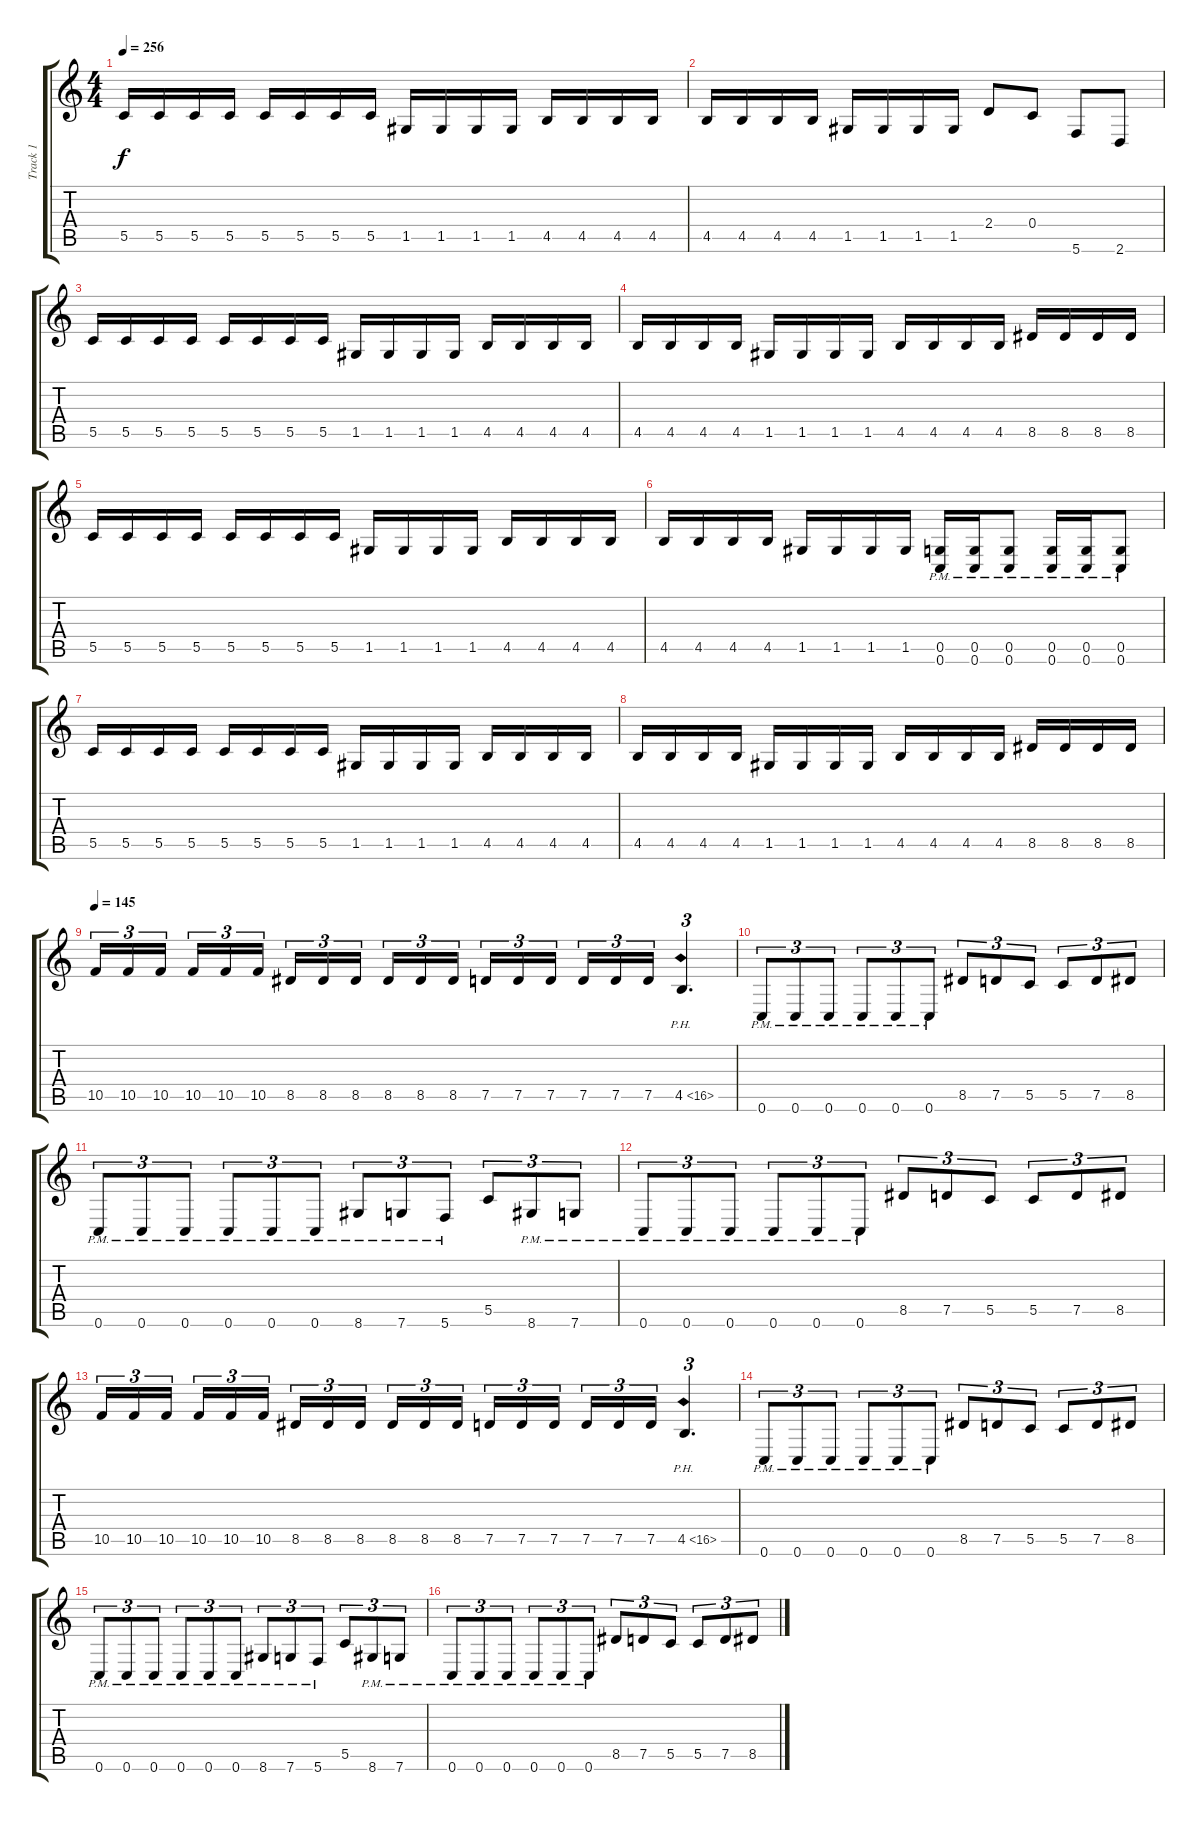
\track ("Track 1" "Track 1") {instrument distortionguitar}
\staff {score tabs}
\tuning (D4 A3 F3 C3 G2 C2) {hide}
\ts (4 4)
\tempo 256
\clef g2
\ks c
5.5.16{dy f} 5.5.16 5.5.16 5.5.16 5.5.16 5.5.16 5.5.16 5.5.16 1.5.16 1.5.16 1.5.16 1.5.16 4.5.16 4.5.16 4.5.16 4.5.16 |
4.5.16 4.5.16 4.5.16 4.5.16 1.5.16 1.5.16 1.5.16 1.5.16 2.4.8 0.4.8 5.6.8 2.6.8 |
5.5.16 5.5.16 5.5.16 5.5.16 5.5.16 5.5.16 5.5.16 5.5.16 1.5.16 1.5.16 1.5.16 1.5.16 4.5.16 4.5.16 4.5.16 4.5.16 |
4.5.16 4.5.16 4.5.16 4.5.16 1.5.16 1.5.16 1.5.16 1.5.16 4.5.16 4.5.16 4.5.16 4.5.16 8.5.16 8.5.16 8.5.16 8.5.16 |
5.5.16 5.5.16 5.5.16 5.5.16 5.5.16 5.5.16 5.5.16 5.5.16 1.5.16 1.5.16 1.5.16 1.5.16 4.5.16 4.5.16 4.5.16 4.5.16 |
4.5.16 4.5.16 4.5.16 4.5.16 1.5.16 1.5.16 1.5.16 1.5.16 (0.5{pm} 0.6{pm}).16 (0.5{pm} 0.6{pm}).16 (0.5{pm} 0.6{pm}).8 (0.5{pm} 0.6{pm}).16 (0.5{pm} 0.6{pm}).16 (0.5{pm} 0.6{pm}).8 |
5.5.16 5.5.16 5.5.16 5.5.16 5.5.16 5.5.16 5.5.16 5.5.16 1.5.16 1.5.16 1.5.16 1.5.16 4.5.16 4.5.16 4.5.16 4.5.16 |
4.5.16 4.5.16 4.5.16 4.5.16 1.5.16 1.5.16 1.5.16 1.5.16 4.5.16 4.5.16 4.5.16 4.5.16 8.5.16 8.5.16 8.5.16 8.5.16 |
\tempo 145
10.5.16{tu (3 2)} 10.5.16{tu (3 2)} 10.5.16{tu (3 2) beam splitsecondary} 10.5.16{tu (3 2)} 10.5.16{tu (3 2)} 10.5.16{tu (3 2)} 8.5.16{tu (3 2)} 8.5.16{tu (3 2)} 8.5.16{tu (3 2) beam splitsecondary} 8.5.16{tu (3 2)} 8.5.16{tu (3 2)} 8.5.16{tu (3 2)} 7.5.16{tu (3 2)} 7.5.16{tu (3 2)} 7.5.16{tu (3 2) beam splitsecondary} 7.5.16{tu (3 2)} 7.5.16{tu (3 2)} 7.5.16{tu (3 2)} 4.5{ph 12}.4{d tu (3 2)} |
0.6{pm}.8{tu (3 2)} 0.6{pm}.8{tu (3 2)} 0.6{pm}.8{tu (3 2)} 0.6{pm}.8{tu (3 2)} 0.6{pm}.8{tu (3 2)} 0.6{pm}.8{tu (3 2)} 8.5.8{tu (3 2)} 7.5.8{tu (3 2)} 5.5.8{tu (3 2)} 5.5.8{tu (3 2)} 7.5.8{tu (3 2)} 8.5.8{tu (3 2)} |
0.6{pm}.8{tu (3 2)} 0.6{pm}.8{tu (3 2)} 0.6{pm}.8{tu (3 2)} 0.6{pm}.8{tu (3 2)} 0.6{pm}.8{tu (3 2)} 0.6{pm}.8{tu (3 2)} 8.6{pm}.8{tu (3 2)} 7.6{pm}.8{tu (3 2)} 5.6{pm}.8{tu (3 2)} 5.5.8{tu (3 2)} 8.6{pm}.8{tu (3 2)} 7.6{pm}.8{tu (3 2)} |
0.6{pm}.8{tu (3 2)} 0.6{pm}.8{tu (3 2)} 0.6{pm}.8{tu (3 2)} 0.6{pm}.8{tu (3 2)} 0.6{pm}.8{tu (3 2)} 0.6{pm}.8{tu (3 2)} 8.5.8{tu (3 2)} 7.5.8{tu (3 2)} 5.5.8{tu (3 2)} 5.5.8{tu (3 2)} 7.5.8{tu (3 2)} 8.5.8{tu (3 2)} |
10.5.16{tu (3 2)} 10.5.16{tu (3 2)} 10.5.16{tu (3 2) beam splitsecondary} 10.5.16{tu (3 2)} 10.5.16{tu (3 2)} 10.5.16{tu (3 2)} 8.5.16{tu (3 2)} 8.5.16{tu (3 2)} 8.5.16{tu (3 2) beam splitsecondary} 8.5.16{tu (3 2)} 8.5.16{tu (3 2)} 8.5.16{tu (3 2)} 7.5.16{tu (3 2)} 7.5.16{tu (3 2)} 7.5.16{tu (3 2) beam splitsecondary} 7.5.16{tu (3 2)} 7.5.16{tu (3 2)} 7.5.16{tu (3 2)} 4.5{ph 12}.4{d tu (3 2)} |
0.6{pm}.8{tu (3 2)} 0.6{pm}.8{tu (3 2)} 0.6{pm}.8{tu (3 2)} 0.6{pm}.8{tu (3 2)} 0.6{pm}.8{tu (3 2)} 0.6{pm}.8{tu (3 2)} 8.5.8{tu (3 2)} 7.5.8{tu (3 2)} 5.5.8{tu (3 2)} 5.5.8{tu (3 2)} 7.5.8{tu (3 2)} 8.5.8{tu (3 2)} |
0.6{pm}.8{tu (3 2)} 0.6{pm}.8{tu (3 2)} 0.6{pm}.8{tu (3 2)} 0.6{pm}.8{tu (3 2)} 0.6{pm}.8{tu (3 2)} 0.6{pm}.8{tu (3 2)} 8.6{pm}.8{tu (3 2)} 7.6{pm}.8{tu (3 2)} 5.6{pm}.8{tu (3 2)} 5.5.8{tu (3 2)} 8.6{pm}.8{tu (3 2)} 7.6{pm}.8{tu (3 2)} |
0.6{pm}.8{tu (3 2)} 0.6{pm}.8{tu (3 2)} 0.6{pm}.8{tu (3 2)} 0.6{pm}.8{tu (3 2)} 0.6{pm}.8{tu (3 2)} 0.6{pm}.8{tu (3 2)} 8.5.8{tu (3 2)} 7.5.8{tu (3 2)} 5.5.8{tu (3 2)} 5.5.8{tu (3 2)} 7.5.8{tu (3 2)} 8.5.8{tu (3 2)}
